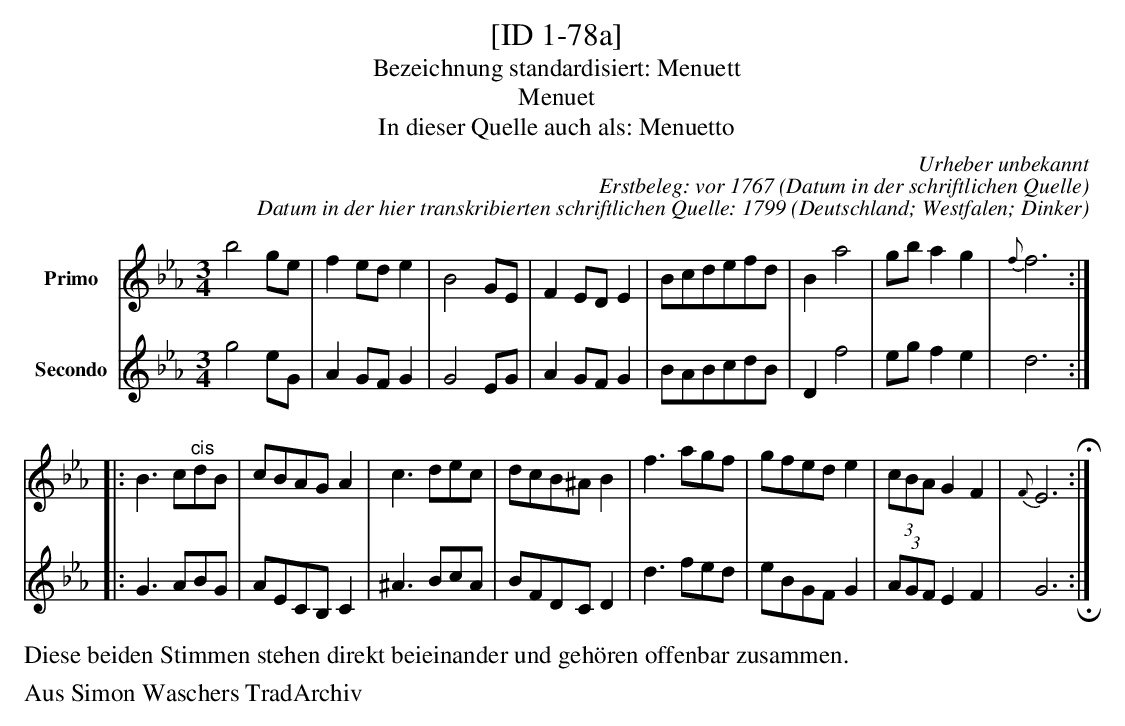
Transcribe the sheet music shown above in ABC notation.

X:1
T:[ID 1-78a]
T:Bezeichnung standardisiert: Menuett
T:Menuet
T:In dieser Quelle auch als: Menuetto
C:Urheber unbekannt
C:Erstbeleg: vor 1767 (Datum in der schriftlichen Quelle)
C:Datum in der hier transkribierten schriftlichen Quelle: 1799
O:Deutschland; Westfalen; Dinker
L:1/8
M:3/4
K:Eb
V:1 name="Primo"
b4ge | f2ede2 | B4GE | F2EDE2 | Bcdefd | B2a4 | gba2g2 | {f}f6 ::
B3 c"^cis"dB | cBAGA2 | c3 dec | dcB^AB2 | f3 agf | gfede2 | (3cBAG2F2 | {F}E6 H:|
V:2 name="Secondo"
g4eG | A2GFG2 | G4EG | A2GFG2 | BABcdB | D2f4 | egf2e2 | d6 ::
G3 ABG | AECB, C2 | ^A3 BcA | BFDCD2 | d3 fed | eBGFG2 | (3AGFE2F2 | G6 !invertedfermata!:|
